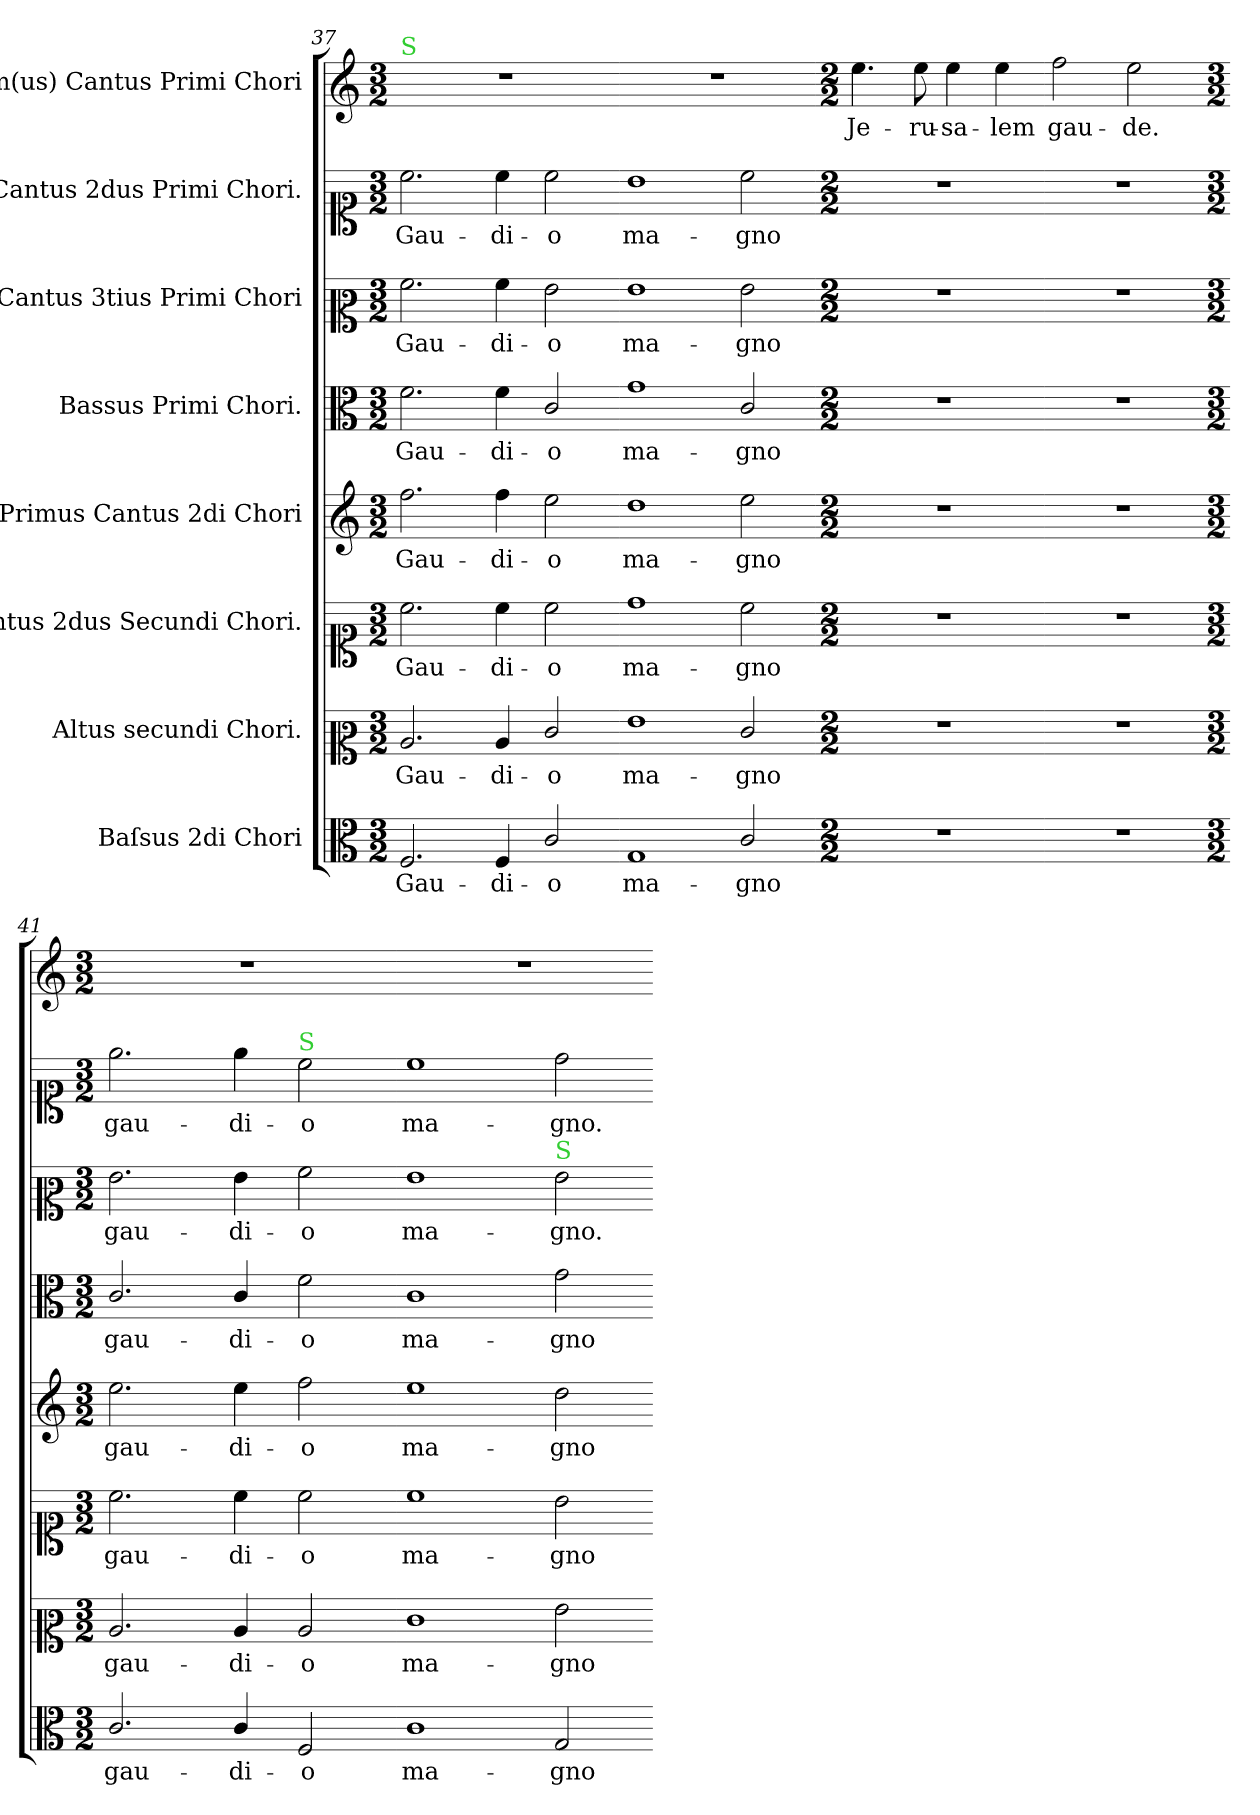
**kern	**text	**kern	**text	**kern	**text	**kern	**text	**kern	**text	**kern	**text	**kern	**text	**kern	**text
*part8	*part8	*part7	*part7	*part6	*part6	*part5	*part5	*part4	*part4	*part3	*part3	*part2	*part2	*part1	*part1
*staff8	*staff8	*staff7	*staff7	*staff6	*staff6	*staff5	*staff5	*staff4	*staff4	*staff3	*staff3	*staff2	*staff2	*staff1	*staff1
*I"Baſsus 2di Chori	*	*I"Altus secundi Chori.	*	*I"Cantus 2dus Secundi Chori.	*	*I"Primus Cantus 2di Chori	*	*I"Bassus Primi Chori.	*	*I"Cantus 3tius Primi Chori	*	*I"Cantus 2dus Primi Chori.	*	*I"1m(us) Cantus Primi Chori	*
*clefC3	*	*clefC2	*	*clefC1	*	*clefG2	*	*clefC3	*	*clefC2	*	*clefC1	*	*clefG2	*
*k[]	*	*k[]	*	*k[]	*	*k[]	*	*k[]	*	*k[]	*	*k[]	*	*k[]	*
*C:	*	*C:	*	*C:	*	*C:	*	*C:	*	*C:	*	*C:	*	*C:	*
*M3/2	*	*M3/2	*	*M3/2	*	*M3/2	*	*M3/2	*	*M3/2	*	*M3/2	*	*M3/2	*
=37	=37	=37	=37	=37	=37	=37	=37	=37	=37	=37	=37	=37	=37	=37	=37
!	!	!	!	!	!	!	!	!	!	!	!	!	!	!LO:TX:a:color=limegreen:t=S	!
2.F/	Gau-	2.c/	Gau-	2.cc\	Gau-	2.ff\	Gau-	2.f\	Gau-	2.a\	Gau-	2.cc\	Gau-	1.r	.
4F/	-di-	4c/	-di-	4cc\	-di-	4ff\	-di-	4f\	-di-	4a\	-di-	4cc\	-di-	.	.
2c/	-o	2e/	-o	2cc\	-o	2ee\	-o	2c/	-o	2g\	-o	2cc\	-o	.	.
=38-	=38-	=38-	=38-	=38-	=38-	=38-	=38-	=38-	=38-	=38-	=38-	=38-	=38-	=38-	=38-
1G	ma-	1g	ma-	1dd	ma-	1dd	ma-	1g	ma-	1g	ma-	1b	ma-	1.r	.
2c/	-gno	2e/	-gno	2cc\	-gno	2ee\	-gno	2c/	-gno	2g\	-gno	2cc\	-gno	.	.
=39-	=39-	=39-	=39-	=39-	=39-	=39-	=39-	=39-	=39-	=39-	=39-	=39-	=39-	=39-	=39-
*M2/2	*	*M2/2	*	*M2/2	*	*M2/2	*	*M2/2	*	*M2/2	*	*M2/2	*	*M2/2	*
1r	.	1r	.	1r	.	1r	.	1r	.	1r	.	1r	.	4.ee\	Je-
.	.	.	.	.	.	.	.	.	.	.	.	.	.	8ee\	-ru-
.	.	.	.	.	.	.	.	.	.	.	.	.	.	4ee\	-sa-
.	.	.	.	.	.	.	.	.	.	.	.	.	.	4ee\	-lem
=40-	=40-	=40-	=40-	=40-	=40-	=40-	=40-	=40-	=40-	=40-	=40-	=40-	=40-	=40-	=40-
1r	.	1r	.	1r	.	1r	.	1r	.	1r	.	1r	.	2ff\	gau-
.	.	.	.	.	.	.	.	.	.	.	.	.	.	2ee\	-de.
=41-	=41-	=41-	=41-	=41-	=41-	=41-	=41-	=41-	=41-	=41-	=41-	=41-	=41-	=41-	=41-
*M3/2	*	*M3/2	*	*M3/2	*	*M3/2	*	*M3/2	*	*M3/2	*	*M3/2	*	*M3/2	*
2.c/	gau-	2.c/	gau-	2.cc\	gau-	2.ee\	gau-	2.c/	gau-	2.g\	gau-	2.ee\	gau-	1.r	.
4c/	-di-	4c/	-di-	4cc\	-di-	4ee\	-di-	4c/	-di-	4g\	-di-	4ee\	-di-	.	.
!	!	!	!	!	!	!	!	!	!	!	!	!LO:TX:a:color=limegreen:t=S	!	!	!
2F/	-o	2c/	-o	2cc\	-o	2ff\	-o	2f\	-o	2a\	-o	2cc\	-o	.	.
=42-	=42-	=42-	=42-	=42-	=42-	=42-	=42-	=42-	=42-	=42-	=42-	=42-	=42-	=42-	=42-
1c	ma-	1e	ma-	1cc	ma-	1ee	ma-	1c	ma-	1g	ma-	1cc	ma-	1.r	.
!	!	!	!	!	!	!	!	!	!	!LO:TX:a:color=limegreen:t=S	!	!	!	!	!
2G/	-gno	2g\	-gno	2b\	-gno	2dd\	-gno	2g\	-gno	2g\	-gno.	2dd\	-gno.	.	.
=-	=-	=-	=-	=-	=-	=-	=-	=-	=-	=-	=-	=-	=-	=-	=-
*-	*-	*-	*-	*-	*-	*-	*-	*-	*-	*-	*-	*-	*-	*-	*-
